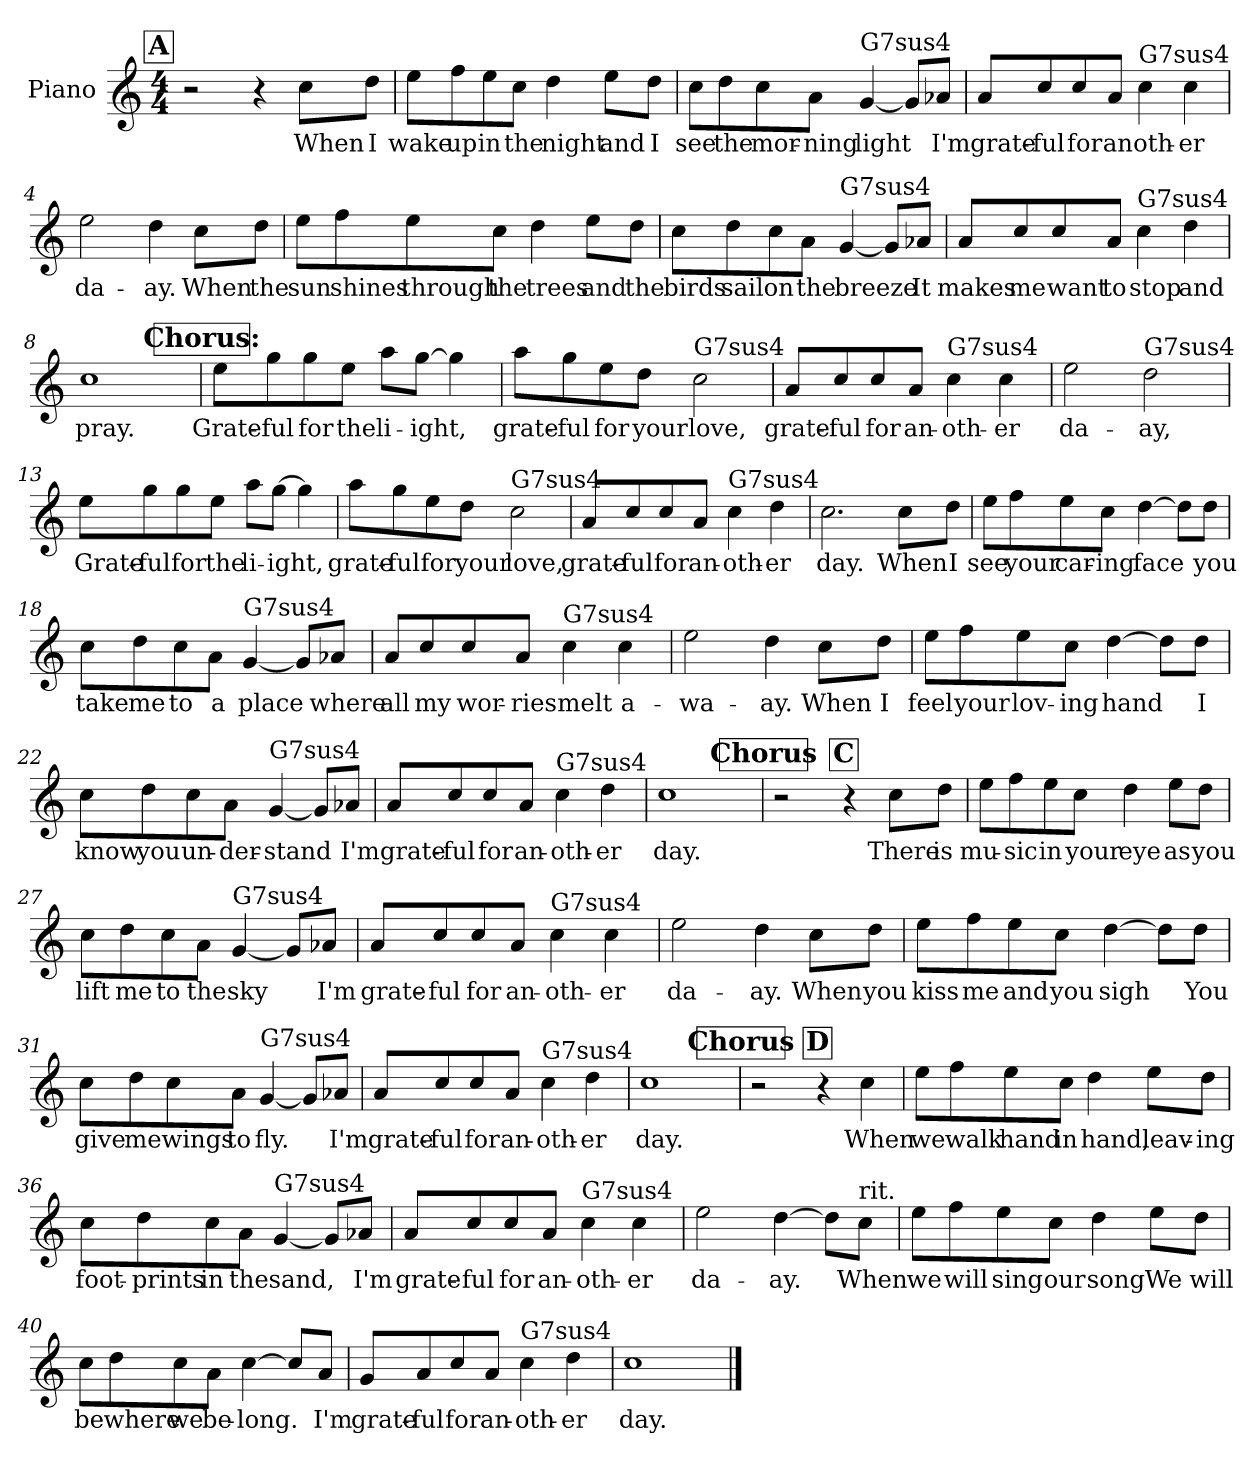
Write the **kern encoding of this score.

**kern	**text
*part1	*part1
*staff1	*staff1
*I"Piano	*
*I'Pno.	*
*clefG2	*
*k[]	*
*C:	*
*M4/4	*
!!LO:REH:place=s1:a:t=A
=	=
2r	.
4r	.
8cc\L	When
8dd\J	I
=1	=1
8ee\L	wake
8ff\	up
8ee\	in
8cc\J	the
4dd\	night
8ee\L	and
8dd\J	I
=2	=2
8cc\L	see
8dd\	the
8cc\	mor-
8a\J	-ning
!LO:TX:a:t=G7sus4	!
[4g/	light
8g/L]	.
8a-X/J	I'm
!!LO:LB:g=z
=3	=3
8a/L	grate-
8cc/	-ful
8cc/	for
8a/J	an
!LO:TX:a:t=G7sus4	!
4cc\	oth-
4cc\	-er
=4	=4
2ee\	da-
4dd\	-ay.
8cc\L	When
8dd\J	the
=5	=5
8ee\L	sun
8ff\	shines
8ee\	through
8cc\J	the
4dd\	trees
8ee\L	and
8dd\J	the
!!LO:LB:g=z
=6	=6
8cc\L	birds
8dd\	sail
8cc\	on
8a\J	the
!LO:TX:a:t=G7sus4	!
[4g/	breeze
8g/L]	.
8a-X/J	It
=7	=7
8a/L	makes
8cc/	me
8cc/	want
8a/J	to
!LO:TX:a:t=G7sus4	!
4cc\	stop
4dd\	and
=8	=8
1cc	pray.
!!LO:LB:g=z
!!LO:REH:place=s1:a:t=Chorus&colon;
=9	=9
8ee\L	Grate-
8gg\	-ful
8gg\	for
8ee\J	the
8aa\L	li-
[8gg\J	-ight,
4gg\]	.
=10	=10
8aa\L	grate-
8gg\	-ful
8ee\	for
8dd\J	your
!LO:TX:a:t=G7sus4	!
2cc\	love,
=11	=11
8a/L	grate-
8cc/	-ful
8cc/	for
8a/J	an-
!LO:TX:a:t=G7sus4	!
4cc\	-oth-
4cc\	-er
!!LO:LB:g=z
=12	=12
2ee\	da-
!LO:TX:a:t=G7sus4	!
2dd\	-ay,
=13	=13
8ee\L	Grate-
8gg\	-ful
8gg\	for
8ee\J	the
8aa\L	li-
[8gg\J	-ight,
4gg\]	.
=14	=14
8aa\L	grate-
8gg\	-ful
8ee\	for
8dd\J	your
!LO:TX:a:t=G7sus4	!
2cc\	love,
!!LO:LB:g=z
=15	=15
8a/L	grate-
8cc/	-ful
8cc/	for
8a/J	an-
!LO:TX:a:t=G7sus4	!
4cc\	-oth-
4dd\	-er
=16	=16
2.cc\	day.
8cc\L	When
8dd\J	I
=17	=17
8ee\L	see
8ff\	your
8ee\	car-
8cc\J	-ing
[4dd\	face
8dd\L]	.
8dd\J	you
!!LO:LB:g=z
=18	=18
8cc\L	take
8dd\	me
8cc\	to
8a\J	a
!LO:TX:a:t=G7sus4	!
[4g/	place
8g/L]	.
8a-X/J	where
=19	=19
8a/L	all
8cc/	my
8cc/	wor-
8a/J	-ries
!LO:TX:a:t=G7sus4	!
4cc\	melt
4cc\	a-
=20	=20
2ee\	-wa-
4dd\	-ay.
8cc\L	When
8dd\J	I
!!LO:LB:g=z
=21	=21
8ee\L	feel
8ff\	your
8ee\	lov-
8cc\J	-ing
[4dd\	hand
8dd\L]	.
8dd\J	I
=22	=22
8cc\L	know
8dd\	you
8cc\	un-
8a\J	-der-
!LO:TX:a:t=G7sus4	!
[4g/	-stand
8g/L]	.
8a-X/J	I'm
=23	=23
8a/L	grate-
8cc/	-ful
8cc/	for
8a/J	an-
!LO:TX:a:t=G7sus4	!
4cc\	oth-
4dd\	-er
!!LO:LB:g=z
=24	=24
1cc	day.
!!LO:REH:place=s1:a:t=C:qo=2
!!LO:REH:place=s1:a:t=Chorus
=25	=25
2r	.
4r	.
8cc\L	There
8dd\J	is
=26	=26
8ee\L	mu-
8ff\	-sic
8ee\	in
8cc\J	your
4dd\	eye
8ee\L	as
8dd\J	you
!!LO:PB:g=z
=27	=27
8cc\L	lift
8dd\	me
8cc\	to
8a\J	the
!LO:TX:a:t=G7sus4	!
[4g/	sky
8g/L]	.
8a-X/J	I'm
=28	=28
8a/L	grate-
8cc/	-ful
8cc/	for
8a/J	an-
!LO:TX:a:t=G7sus4	!
4cc\	-oth-
4cc\	-er
=29	=29
2ee\	da-
4dd\	-ay.
8cc\L	When
8dd\J	you
!!LO:LB:g=z
=30	=30
8ee\L	kiss
8ff\	me
8ee\	and
8cc\J	you
[4dd\	sigh
8dd\L]	.
8dd\J	You
=31	=31
8cc\L	give
8dd\	me
8cc\	wings
8a\J	to
!LO:TX:a:t=G7sus4	!
[4g/	fly.
8g/L]	.
8a-X/J	I'm
=32	=32
8a/L	grate-
8cc/	-ful
8cc/	for
8a/J	an-
!LO:TX:a:t=G7sus4	!
4cc\	oth-
4dd\	-er
!!LO:LB:g=z
=33	=33
1cc	day.
!!LO:REH:place=s1:a:t=D:qo=2
!!LO:REH:place=s1:a:t=Chorus
=34	=34
2r	.
4r	.
4cc\	When
=35	=35
8ee\L	we
8ff\	walk
8ee\	hand
8cc\J	in
4dd\	hand,
8ee\L	leav-
8dd\J	-ing
!!LO:LB:g=z
=36	=36
8cc\L	foot-
8dd\	-prints
8cc\	in
8a\J	the
!LO:TX:a:t=G7sus4	!
[4g/	sand,
8g/L]	.
8a-X/J	I'm
=37	=37
8a/L	grate-
8cc/	-ful
8cc/	for
8a/J	an-
!LO:TX:a:t=G7sus4	!
4cc\	-oth-
4cc\	-er
=38	=38
2ee\	da-
[4dd\	-ay.
8dd\L]	.
!LO:TX:a:t=rit.	!
8cc\J	When
!!LO:LB:g=z
=39	=39
8ee\L	we
8ff\	will
8ee\	sing
8cc\J	our
4dd\	song
8ee\L	We
8dd\J	will
=40	=40
8cc\L	be
8dd\	where
8cc\	we
8a\J	be-
[4cc\	-long.
8cc/L]	.
8a/J	I'm
=41	=41
8g/L	grate-
8a/	-ful
8cc/	for
8a/J	an-
!LO:TX:a:t=G7sus4	!
4cc\	oth-
4dd\	er
=42	=42
1cc	day.
==	==
*-	*-
